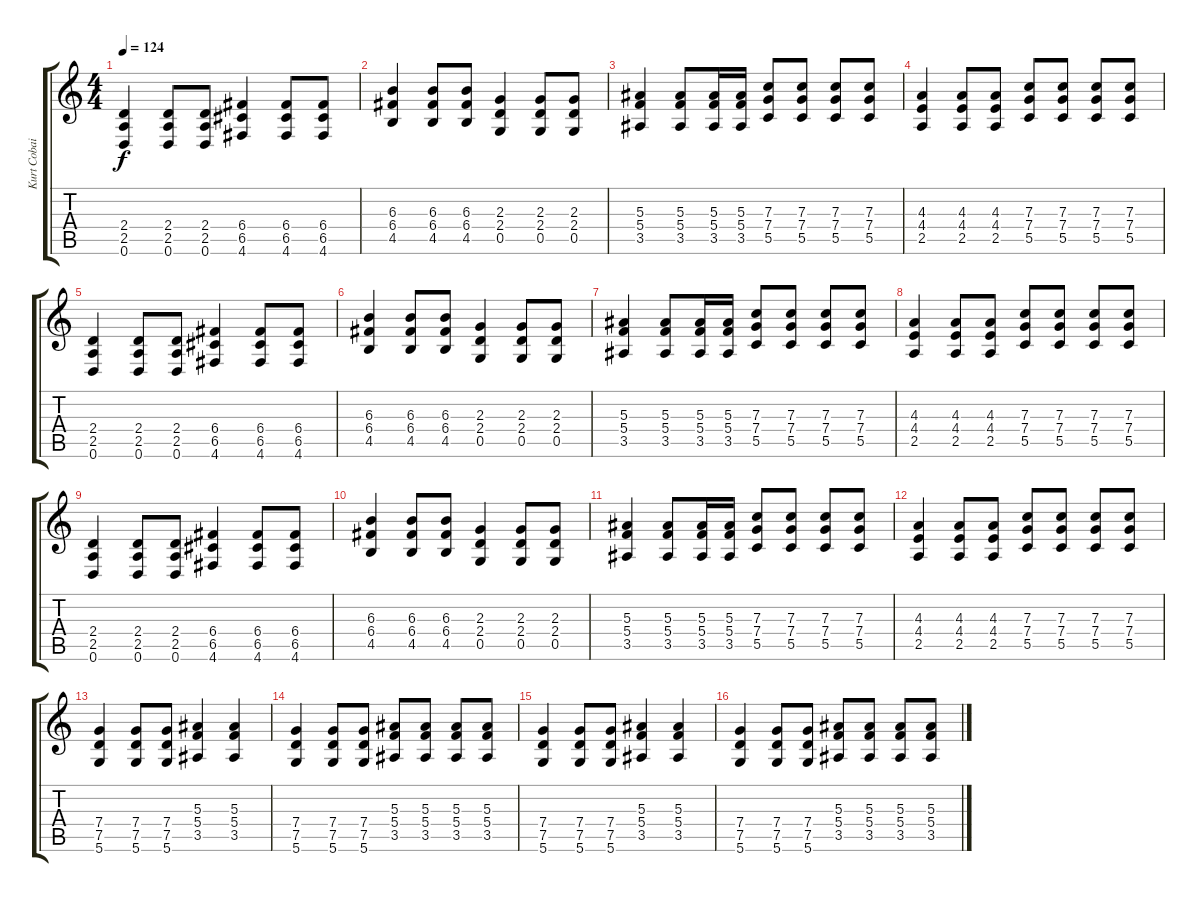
\track ("Kurt Cobain" "Kurt Cobai") {instrument distortionguitar}
\staff {score tabs}
\tuning (D4 A3 F3 C3 G2 D2) {hide}
\ts (4 4)
\tempo 124
\clef g2
\ks c
(2.4 2.5 0.6).4{dy f} (2.4 2.5 0.6).8 (2.4 2.5 0.6).8 (6.4 6.5 4.6).4 (6.4 6.5 4.6).8 (6.4 6.5 4.6).8 |
(6.3 6.4 4.5).4 (6.3 6.4 4.5).8 (6.3 6.4 4.5).8 (2.3 2.4 0.5).4 (2.3 2.4 0.5).8 (2.3 2.4 0.5).8 |
(5.3 5.4 3.5).4 (5.3 5.4 3.5).8 (5.3 5.4 3.5).16 (5.3 5.4 3.5).16 (7.3 7.4 5.5).8 (7.3 7.4 5.5).8 (7.3 7.4 5.5).8 (7.3 7.4 5.5).8 |
(4.3 4.4 2.5).4 (4.3 4.4 2.5).8 (4.3 4.4 2.5).8 (7.3 7.4 5.5).8 (7.3 7.4 5.5).8 (7.3 7.4 5.5).8 (7.3 7.4 5.5).8 |
(2.4 2.5 0.6).4 (2.4 2.5 0.6).8 (2.4 2.5 0.6).8 (6.4 6.5 4.6).4 (6.4 6.5 4.6).8 (6.4 6.5 4.6).8 |
(6.3 6.4 4.5).4 (6.3 6.4 4.5).8 (6.3 6.4 4.5).8 (2.3 2.4 0.5).4 (2.3 2.4 0.5).8 (2.3 2.4 0.5).8 |
(5.3 5.4 3.5).4 (5.3 5.4 3.5).8 (5.3 5.4 3.5).16 (5.3 5.4 3.5).16 (7.3 7.4 5.5).8 (7.3 7.4 5.5).8 (7.3 7.4 5.5).8 (7.3 7.4 5.5).8 |
(4.3 4.4 2.5).4 (4.3 4.4 2.5).8 (4.3 4.4 2.5).8 (7.3 7.4 5.5).8 (7.3 7.4 5.5).8 (7.3 7.4 5.5).8 (7.3 7.4 5.5).8 |
(2.4 2.5 0.6).4 (2.4 2.5 0.6).8 (2.4 2.5 0.6).8 (6.4 6.5 4.6).4 (6.4 6.5 4.6).8 (6.4 6.5 4.6).8 |
(6.3 6.4 4.5).4 (6.3 6.4 4.5).8 (6.3 6.4 4.5).8 (2.3 2.4 0.5).4 (2.3 2.4 0.5).8 (2.3 2.4 0.5).8 |
(5.3 5.4 3.5).4 (5.3 5.4 3.5).8 (5.3 5.4 3.5).16 (5.3 5.4 3.5).16 (7.3 7.4 5.5).8 (7.3 7.4 5.5).8 (7.3 7.4 5.5).8 (7.3 7.4 5.5).8 |
(4.3 4.4 2.5).4 (4.3 4.4 2.5).8 (4.3 4.4 2.5).8 (7.3 7.4 5.5).8 (7.3 7.4 5.5).8 (7.3 7.4 5.5).8 (7.3 7.4 5.5).8 |
(7.4 7.5 5.6).4 (7.4 7.5 5.6).8 (7.4 7.5 5.6).8 (5.3 5.4 3.5).4 (5.3 5.4 3.5).4 |
(7.4 7.5 5.6).4 (7.4 7.5 5.6).8 (7.4 7.5 5.6).8 (5.3 5.4 3.5).8 (5.3 5.4 3.5).8 (5.3 5.4 3.5).8 (5.3 5.4 3.5).8 |
(7.4 7.5 5.6).4 (7.4 7.5 5.6).8 (7.4 7.5 5.6).8 (5.3 5.4 3.5).4 (5.3 5.4 3.5).4 |
(7.4 7.5 5.6).4 (7.4 7.5 5.6).8 (7.4 7.5 5.6).8 (5.3 5.4 3.5).8 (5.3 5.4 3.5).8 (5.3 5.4 3.5).8 (5.3 5.4 3.5).8
